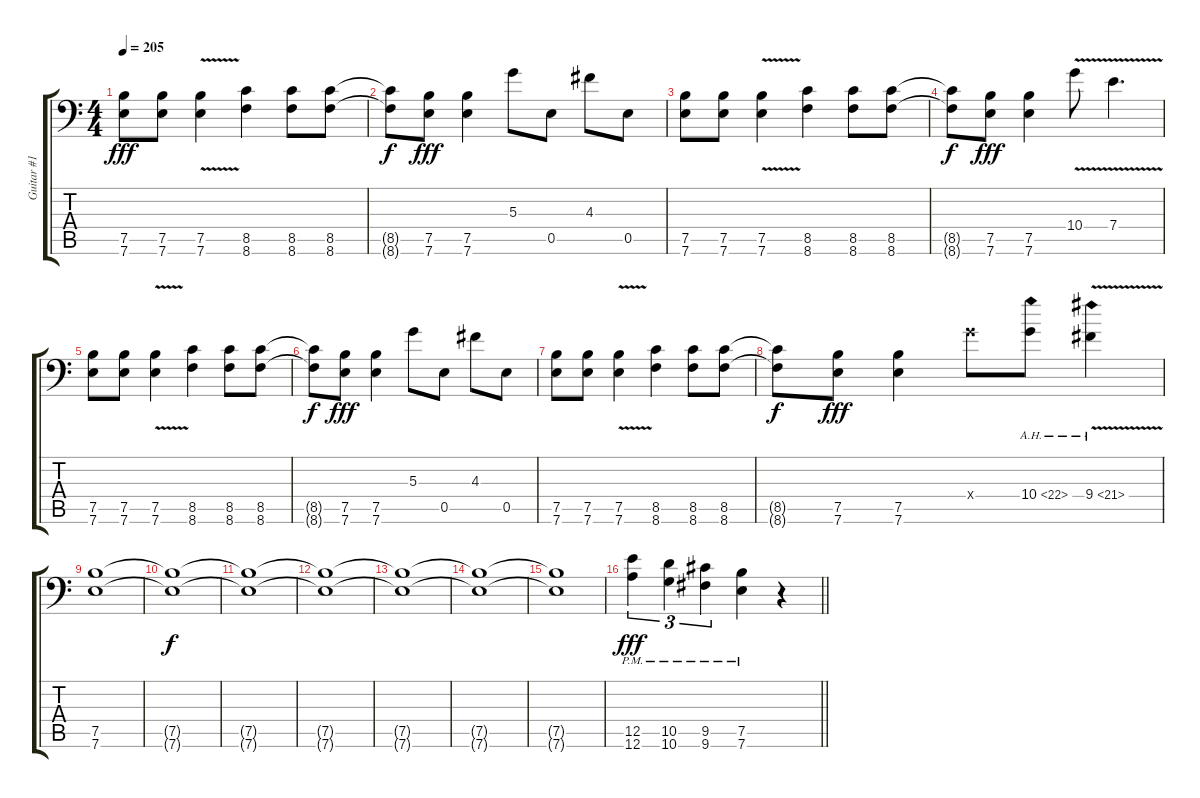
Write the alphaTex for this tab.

\track ("Guitar #1" "Guitar #1") {instrument distortionguitar}
\staff {score tabs}
\tuning (B3 Gb3 D3 A2 E2 A1) {hide}
\ts (4 4)
\tempo 205
\clef f4
\ks c
(7.5 7.6).8{dy fff} (7.5 7.6).8 (7.5{v} 7.6).4 (8.5 8.6).4 (8.5 8.6).8 (8.5 8.6).8 |
(8.5{t} 8.6{t}).8{dy f} (7.5 7.6).8{dy fff} (7.5 7.6).4 5.3.8 0.5.8 4.3.8 0.5.8 |
(7.5 7.6).8 (7.5 7.6).8 (7.5{v} 7.6).4 (8.5 8.6).4 (8.5 8.6).8 (8.5 8.6).8 |
(8.5{t} 8.6{t}).8{dy f} (7.5 7.6).8{dy fff} (7.5 7.6).4 10.4{v}.8 7.4{v}.4{d} |
(7.5 7.6).8 (7.5 7.6).8 (7.5{v} 7.6).4 (8.5 8.6).4 (8.5 8.6).8 (8.5 8.6).8 |
(8.5{t} 8.6{t}).8{dy f} (7.5 7.6).8{dy fff} (7.5 7.6).4 5.3.8 0.5.8 4.3.8 0.5.8 |
(7.5 7.6).8 (7.5 7.6).8 (7.5{v} 7.6).4 (8.5 8.6).4 (8.5 8.6).8 (8.5 8.6).8 |
(8.5{t} 8.6{t}).8{dy f} (7.5 7.6).8{dy fff} (7.5 7.6).4 10.4{x}.8 10.4{ah 12}.8 9.4{ah 12 v}.4 |
(7.5 7.6).1{volume 7} |
(7.5{t} 7.6{t}).1{dy f} |
(7.5{t} 7.6{t}).1 |
(7.5{t} 7.6{t}).1 |
(7.5{t} 7.6{t}).1{volume 2} |
(7.5{t} 7.6{t}).1 |
(7.5{t} 7.6{t}).1 |
\barLineRight lightlight
(12.5{pm} 12.6{pm}).4{tu (3 2) dy fff volume 16 instrument distortionguitar} (10.5{pm} 10.6{pm}).4{tu (3 2)} (9.5{pm} 9.6{pm}).4{tu (3 2)} (7.5{pm} 7.6{pm}).4 r.4
